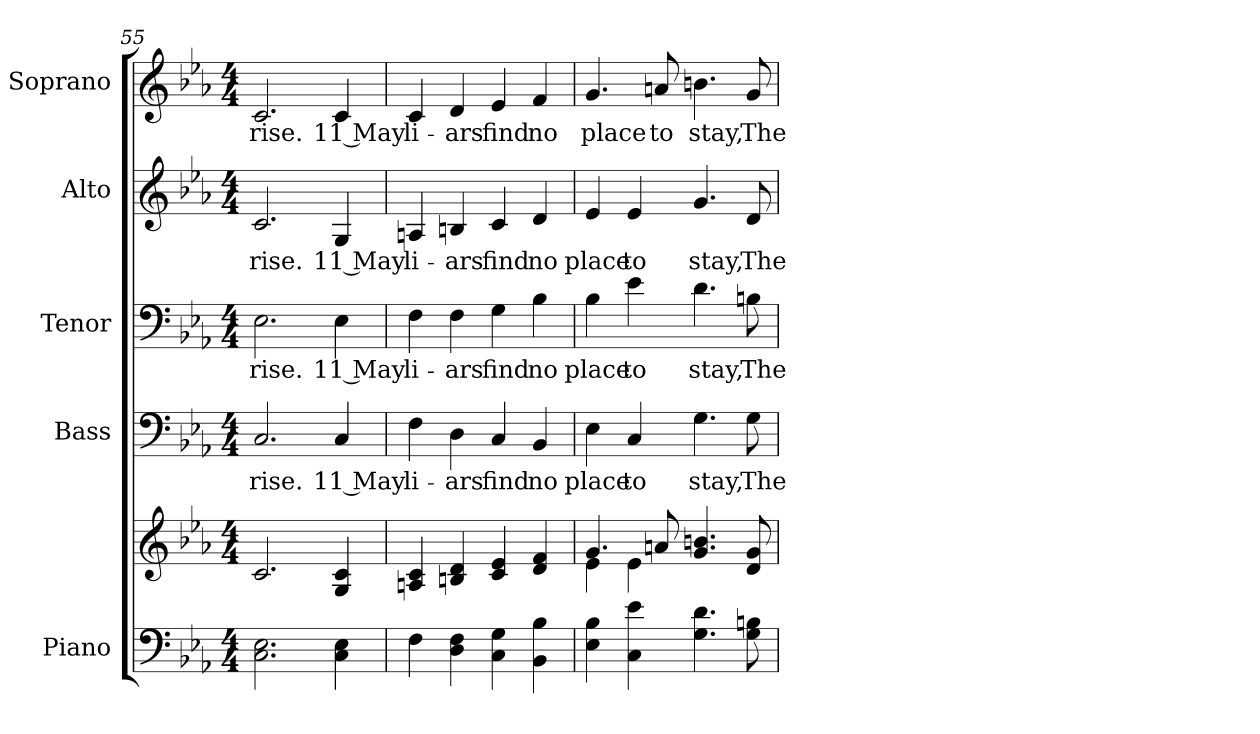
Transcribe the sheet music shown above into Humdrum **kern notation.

**kern	**kern	**kern	**text	**kern	**text	**kern	**text	**kern	**text
*part5	*part5	*part4	*part4	*part3	*part3	*part2	*part2	*part1	*part1
*staff6	*staff5	*staff4	*staff4	*staff3	*staff3	*staff2	*staff2	*staff1	*staff1
*I"Piano	*	*I"Bass	*	*I"Tenor	*	*I"Alto	*	*I"Soprano	*
*I'Pno.	*	*I'B.	*	*I'T.	*	*I'A.	*	*I'S.	*
*clefF4	*clefG2	*clefF4	*	*clefF4	*	*clefG2	*	*clefG2	*
*k[b-e-a-]	*k[b-e-a-]	*k[b-e-a-]	*	*k[b-e-a-]	*	*k[b-e-a-]	*	*k[b-e-a-]	*
*E-:	*E-:	*E-:	*	*E-:	*	*E-:	*	*E-:	*
*M4/4	*M4/4	*M4/4	*	*M4/4	*	*M4/4	*	*M4/4	*
=55	=55	=55	=55	=55	=55	=55	=55	=55	=55
!	!	!	!LO:LY:b:color=#000000	!	!	!	!	!	!
!	!	!	!	!	!LO:LY:b:color=#000000	!	!	!	!
!	!	!	!	!	!	!	!LO:LY:b:color=#000000	!	!
!	!	!	!	!	!	!	!	!	!LO:LY:b:color=#000000
2.Ci\ 2.E-i	2.ci/	2.Ci/	rise.	2.E-i\	rise.	2.ci/	rise.	2.ci/	rise.
!	!	!	!LO:LY:b:color=#000000	!	!	!	!	!	!
!	!	!	!	!	!LO:LY:b:color=#000000	!	!	!	!
!	!	!	!	!	!	!	!LO:LY:b:color=#000000	!	!
!	!	!	!	!	!	!	!	!	!LO:LY:b:color=#000000
4Ci\ 4E-i	4Gi/ 4ci	4Ci/	11 May	4E-i\	11 May	4Gi/	11 May	4ci/	11 May
=56	=56	=56	=56	=56	=56	=56	=56	=56	=56
!	!	!	!LO:LY:b:color=#000000	!	!	!	!	!	!
!	!	!	!	!	!LO:LY:b:color=#000000	!	!	!	!
!	!	!	!	!	!	!	!LO:LY:b:color=#000000	!	!
!	!	!	!	!	!	!	!	!	!LO:LY:b:color=#000000
4Fi\	4Ani/ 4ci	4Fi\	li-	4Fi\	li-	4Ani/	li-	4ci/	li-
!	!	!	!LO:LY:b:color=#000000	!	!	!	!	!	!
!	!	!	!	!	!LO:LY:b:color=#000000	!	!	!	!
!	!	!	!	!	!	!	!LO:LY:b:color=#000000	!	!
!	!	!	!	!	!	!	!	!	!LO:LY:b:color=#000000
4Di\ 4Fi	4Bni/ 4di	4Di\	-ars	4Fi\	-ars	4Bni/	-ars	4di/	-ars
!	!	!	!LO:LY:b:color=#000000	!	!	!	!	!	!
!	!	!	!	!	!LO:LY:b:color=#000000	!	!	!	!
!	!	!	!	!	!	!	!LO:LY:b:color=#000000	!	!
!	!	!	!	!	!	!	!	!	!LO:LY:b:color=#000000
4Ci\ 4Gi	4ci/ 4e-i	4Ci/	find	4Gi\	find	4ci/	find	4e-i/	find
!	!	!	!LO:LY:b:color=#000000	!	!	!	!	!	!
!	!	!	!	!	!LO:LY:b:color=#000000	!	!	!	!
!	!	!	!	!	!	!	!LO:LY:b:color=#000000	!	!
!	!	!	!	!	!	!	!	!	!LO:LY:b:color=#000000
4BB-i\ 4B-i	4di/ 4fi	4BB-i/	no	4B-i\	no	4di/	no	4fi/	no
!!LO:PB:g=z
=57	=57	=57	=57	=57	=57	=57	=57	=57	=57
*	*^	*	*	*	*	*	*	*	*
!	!	!	!	!LO:LY:b:color=#000000	!	!	!	!	!	!
!	!	!	!	!	!	!LO:LY:b:color=#000000	!	!	!	!
!	!	!	!	!	!	!	!	!LO:LY:b:color=#000000	!	!
!	!	!	!	!	!	!	!	!	!	!LO:LY:b:color=#000000
4E-i\ 4B-i	4.gi/	4e-i\	4E-i\	place	4B-i\	place	4e-i/	place	4.gi/	place
!	!	!	!	!LO:LY:b:color=#000000	!	!	!	!	!	!
!	!	!	!	!	!	!LO:LY:b:color=#000000	!	!	!	!
!	!	!	!	!	!	!	!	!LO:LY:b:color=#000000	!	!
4Ci\ 4e-i	.	4e-i\	4Ci/	to	4e-i\	to	4e-i/	to	.	.
!	!	!	!	!	!	!	!	!	!	!LO:LY:b:color=#000000
.	8ani/	.	.	.	.	.	.	.	8ani/	to
!	!	!	!	!LO:LY:b:color=#000000	!	!	!	!	!	!
!	!	!	!	!	!	!LO:LY:b:color=#000000	!	!	!	!
!	!	!	!	!	!	!	!	!LO:LY:b:color=#000000	!	!
!	!	!	!	!	!	!	!	!	!	!LO:LY:b:color=#000000
4.Gi\ 4.di	4.gi/ 4.bni	2ryy	4.Gi\	stay,	4.di\	stay,	4.gi/	stay,	4.bni\	stay,
!	!	!	!	!LO:LY:b:color=#000000	!	!	!	!	!	!
!	!	!	!	!	!	!LO:LY:b:color=#000000	!	!	!	!
!	!	!	!	!	!	!	!	!LO:LY:b:color=#000000	!	!
!	!	!	!	!	!	!	!	!	!	!LO:LY:b:color=#000000
8Gi\ 8Bni	8di/ 8gi	.	8Gi\	The	8Bni\	The	8di/	The	8gi/	The
*	*v	*v	*	*	*	*	*	*	*	*
=	=	=	=	=	=	=	=	=	=
*-	*-	*-	*-	*-	*-	*-	*-	*-	*-
